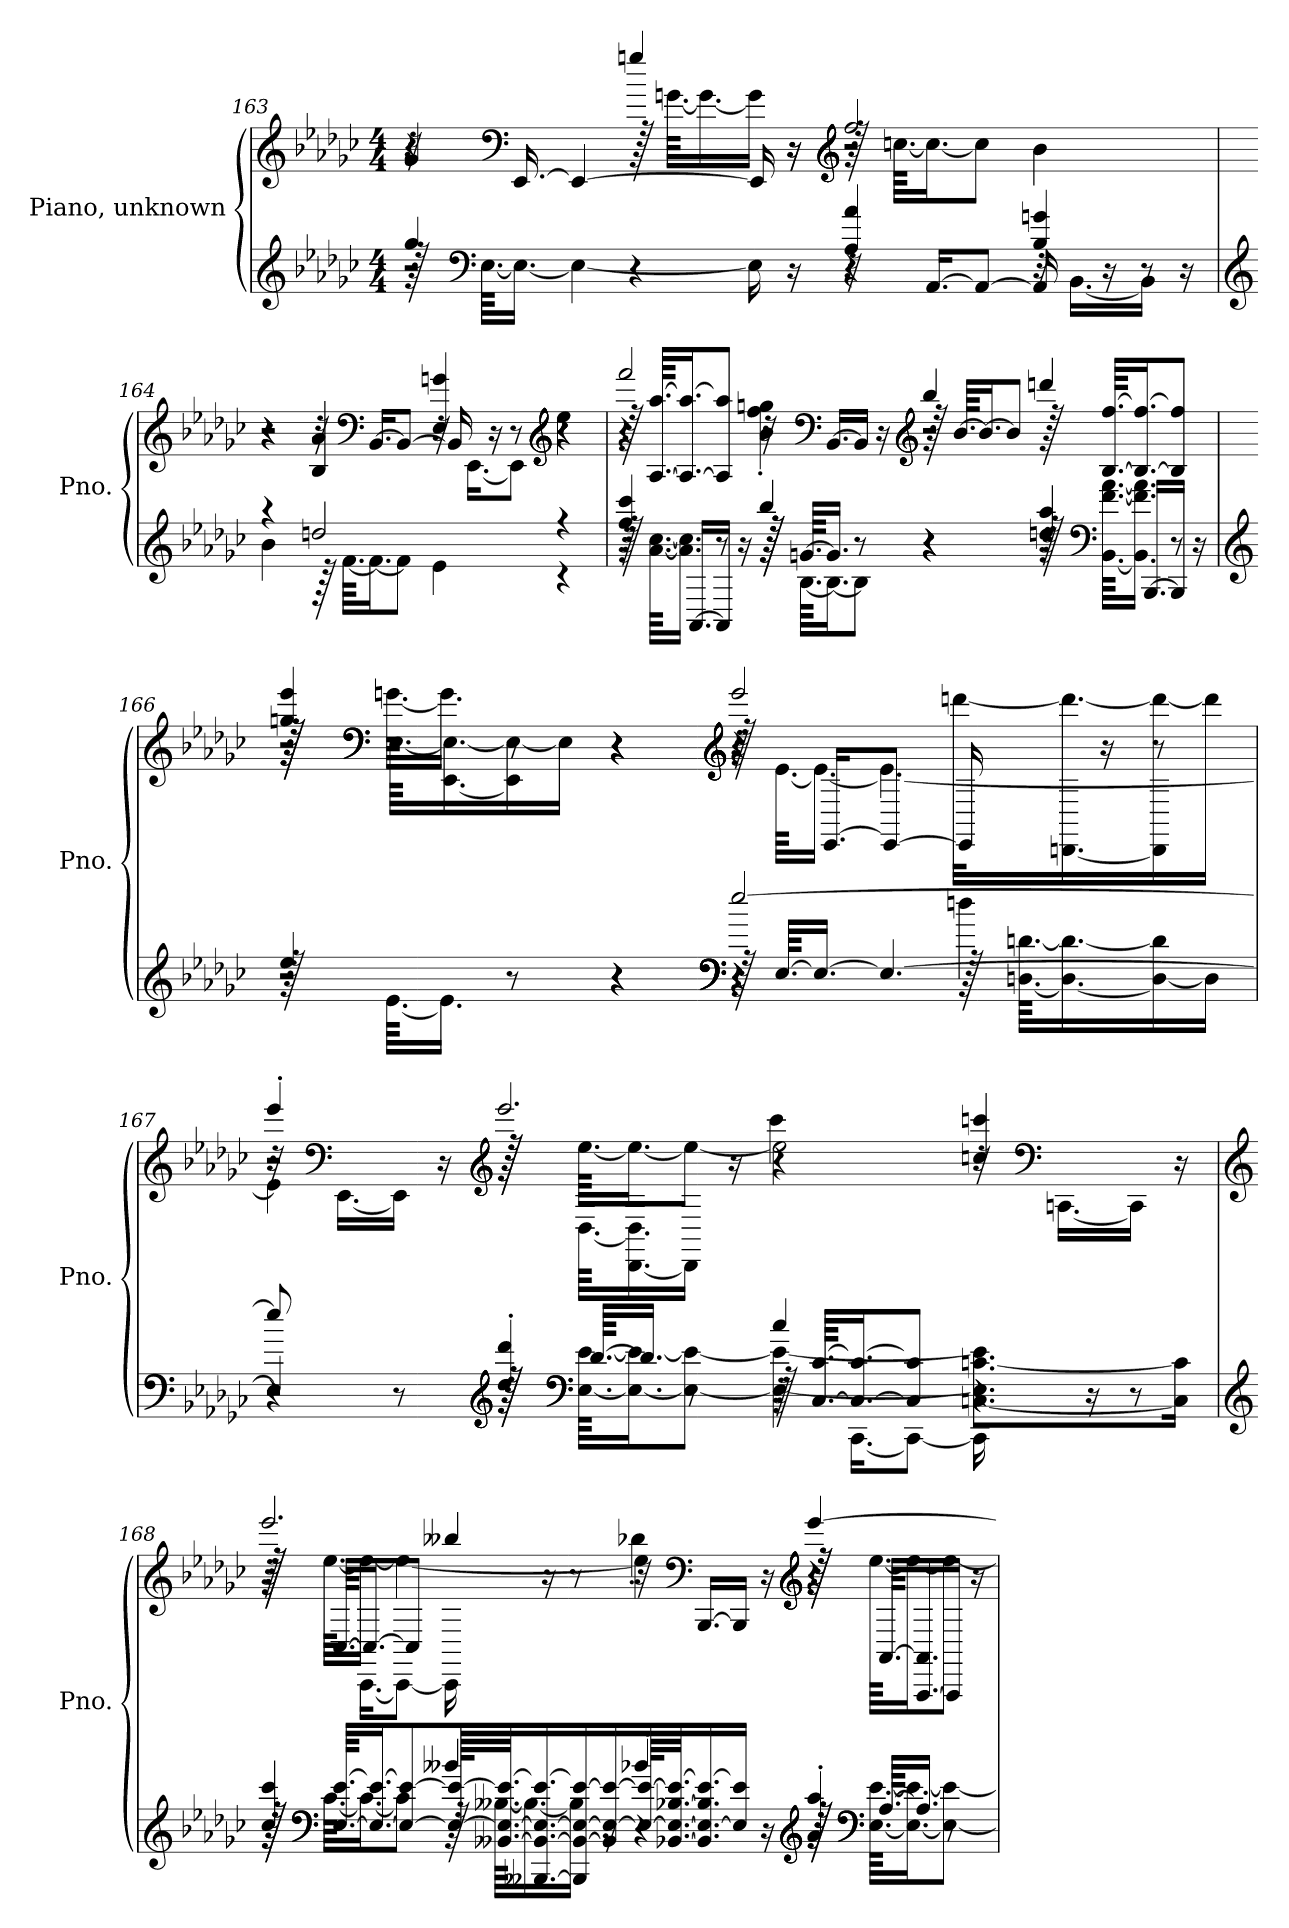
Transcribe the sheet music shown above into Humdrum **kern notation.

**kern	**kern
*part1	*part1
*staff2	*staff1
*I"Piano, unknown	*
*I'Pno.	*
!!LO:LB:g=z
*clefG2	*clefG2
*k[b-e-a-d-g-c-]	*k[b-e-a-d-g-c-]
*M4/4	*M4/4
=163	=163
*^	*^
*	*^	*	*^
4gg-/	128r	2r	4g-/	4r	32r
*clefF4	*	*	*	*	*
.	[64.E-\KKLL	.	.	.	.
*	*	*	*clefF4	*	*
.	16.E-\JJ_	.	.	.	[16.EE-/
.	4E-\_	.	.	.	4EE-/_
4r	.	.	4ggn/	128r	.
.	.	.	.	[64.gn\KKLL	.
.	.	.	.	16.g\_	.
.	16E-\]	.	.	16g\JJ]	16EE-/]
.	16r	.	.	16r	16r
*	*	*	*clefG2	*	*
4A-/ 4a-/	4r	32r	2ff/	128r	2r
.	.	.	.	[64.ccn\KKLL	.
.	.	[16.AA-/KL	.	16.cc\J_	.
.	.	8AA-/J_	.	8cc\J]	.
4B-/ 4gn/	32r	16AA-/]	.	4b-\	.
.	[16.BB-\LL	.	.	.	.
.	.	16r	.	.	.
.	16BB-\JJ]	8r	.	.	.
.	16r	.	.	.	.
*v	*v	*v	*	*	*
!!LO:LB:g=z	!!	!!
=164	=164	=164	=164
*clefG2	*	*	*
*^	*	*	*
4r	4b-\	4r	2r	4r
2ddn/	128r	4B-/ 4a-/	.	32r
.	[64.f\KKLL	.	.	.
*	*	*clefF4	*	*
.	16.f\J_	.	.	[16.BB-/KL
.	8f\J]	.	.	8BB-/J_
.	4e-\	4E-/ 4gn/	32r	16BB-/]
.	.	.	[16.EE-\KL	.
.	.	.	.	16r
.	.	.	8EE-\J]	8r
*	*	*clefG2	*	*
4r	4r	4r	4ee-\	4r
!!LO:LB:g=z	!!	!!
=165	=165	=165	=165	=165
*	*^	*	*	*
4ff/ 4ccc-/	128r	32r	2fff/	4r	128r
.	[64.a-\ [64.cc-\KKLL	.	.	.	[64.A-/ [64.aa-/KKLL
.	16.a-\] 16.cc-\]JJ	[16.AA-/LL	.	.	16.A-/_ 16.aa-/_J
.	8r	16AA-/JJ]	.	.	8A-/] 8aa-/]J
.	.	16r	.	.	.
4bb-/	128r	128r	.	4b-\' 4ff\' 4ggn\'	32r
.	[64.B-\KKLL	[64.gn/KKLL	.	.	.
*	*	*	*clefF4	*	*
.	16.B-\J_	16.g/JJ]	.	.	[16.BB-/LL
.	8B-\J]	8r	.	.	16BB-/JJ]
.	.	.	.	.	16r
*	*	*	*clefG2	*	*
4r	4r	4r	4bb-/	2r	128r
.	.	.	.	.	[64.b-/KKLL
.	.	.	.	.	16.b-/J_
.	.	.	.	.	8b-/J]
4ddn/ 4aa-/	128r	32r	4dddn/	.	128r
*clefF4	*	*	*	*	*
.	[64.BB-\ [64.f\ [64.a-\KKLL	.	.	.	[64.B-/ [64.ff/KKLL
.	16.BB-\] 16.f\] 16.a-\]JJ	[16.BBB-/LL	.	.	16.B-/_ 16.ff/_J
.	8r	16BBB-/JJ]	.	.	8B-/] 8ff/]J
.	.	16r	.	.	.
*v	*v	*v	*	*	*
*	*v	*v	*v
!!LO:LB:g=z
=166	=166
*clefG2	*
*^	*^
*	*^	*	*^
*	*	*^	*	*	*^
4ee-/	128r	2r	2r	4ggn/ 4eee-/	128r	2r	128r
*	*	*	*	*clefF4	*	*	*
.	[64.e-\KKLL	.	.	.	[64.gn\KKLL	.	[64.E-\KKLL
.	16.e-\JJ]	.	.	.	16.g\JJ]	.	[16.EE-\ 16.E-\_
.	8r	.	.	.	8r	.	16EE-\] 16E-\_
.	.	.	.	.	.	.	16E-\JJ]
4r	4r	.	.	4r	4r	.	4r
*clefF4	*	*	*	*clefG2	*	*	*
[2ee-/	4r	128r	4r	2eee-/	128r	32r	4r
.	.	[64.E-/KKLL	.	.	[64.e-\KKLL	.	.
.	.	16.E-/JJ_	.	.	16.e-\JJ_	[16.EE-/KL	.
.	.	4.E-/_	.	.	4.e-\_	8EE-/J_	.
.	128r	.	4ddn\	.	.	16EE-/]	[32dddn\KLL
.	[64.Dn\ [64.dn\KKLL	.	.	.	.	.	.
.	16.D\_ 16.d\_	.	.	.	.	.	[16.DDn\ 16.ddd\_
.	.	.	.	.	.	16r	.
.	16D\_ 16d\]	.	.	.	.	8r	16DD\] 16ddd\_
.	16D\JJ]	.	.	.	.	.	16ddd\JJ]
!!LO:PB:g=z	!!	!!	!!
=167	=167	=167	=167	=167	=167	=167	=167
8ee-/]	4r	4E-/]	2r	4eee-'/	4e-\]	2r	32r
*	*	*	*	*clefF4	*	*	*
.	.	.	.	.	.	.	[16.EE-\LL
8r	.	.	.	.	.	.	16EE-\JJ]
.	.	.	.	.	.	.	16r
*clefG2	*	*	*	*clefG2	*	*	*
4dd-/' 4ddd-/'	128r	128r	.	2.eee-/	128r	.	128r
*clefF4	*	*	*	*	*	*	*
.	[64.E-\ [64.e-\KKLL	[64.d-/KKLL	.	.	[64.ee-\KKLL	.	[64.D-\KKLL
.	16.E-\_ 16.e-\_J	16.d-/JJ]	.	.	16.ee-\J_	.	[16.DD-\ 16.D-\]
.	8E-\_ 8e-\_J	8r	.	.	8ee-\J_	.	16DD-\JJ]
.	.	.	.	.	.	.	16r
4cc-/	4E-\_ 4e-\_	128r	32r	.	2ee-\]	4r	4ccc-\
.	.	[64.C-/ [64.c-/KKLL	.	.	.	.	.
.	.	16.C-/_ 16.c-/_J	[16.CC-\KL	.	.	.	.
.	.	8C-/] 8c-/]J	8CC-\J_	.	.	.	.
4r	[8.Cn\ 8.E-\] [8.cn\ 8.e-\]L	4r	16CC-\]	.	.	4ccn/ 4cccn/	32r
*	*	*	*	*clefF4	*	*	*
.	.	.	.	.	.	.	[16.CCn\LL
.	.	.	16r	.	.	.	.
.	.	.	8r	.	.	.	16CC\JJ]
.	16C\] 16c\]Jk	.	.	.	.	.	16r
*v	*v	*v	*v	*	*	*	*
!!LO:LB:g=z	!!	!!	!!
=168	=168	=168	=168	=168
*clefG2	*clefG2	*	*	*
*^	*	*	*	*
*	*^	*	*	*	*
4cc-/ 4ccc-/	128r	128r	2.eee-/	128r	128r	32r
*clefF4	*	*	*	*	*	*
.	[64.c-\KKLL	[64.E-/ [64.e-/KKLL	.	[64.ee-\KKLL	[64.C-/KKLL	.
.	16.c-\J_	16.E-/_ 16.e-/_J	.	16.ee-\JJ_	16.C-/J_	[16.CC-\KL
.	8c-\J]	8E-/_ 8e-/_	.	4.ee-\_	8C-/J]	8CC-\J_
4b--X/	128r	128E-/_ 128e-/_KLLL	.	.	4bb--X/	16CC-\]
.	[64.B--X\KKLL	[64.BB--X/ 64.E-/_ 64.e-/_JJ	.	.	.	.
.	16.B--\_	[16.BBB--X/ 16.BB--/_ 16.E-/_ 16.e-/_	.	.	.	.
.	.	.	.	.	.	16r
.	16B--\JJ]	16BBB--/] 16BB--/_ 16E-/_ 16e-/_	.	.	.	8r
.	16r	16BB--/] 16E-/_ 16e-/_	.	.	.	.
4b-X'/	4r	128E-/_ 128e-/_KLL	.	4ee-\]	32r	4bb-X'\
.	.	[64.BB-X/ 64.E-/_ [64.B-X/ 64.e-/_JJ	.	.	.	.
*	*	*	*clefF4	*	*	*
.	.	16.BB-/] 16.E-/_ 16.B-/] 16.e-/_	.	.	[16.BBB-/LL	.
.	.	16E-/] 16e-/]JJ	.	.	16BBB-/JJ]	.
.	.	16r	.	.	16r	.
*clefG2	*	*	*clefG2	*	*	*
4a-/' 4aa-/'	128r	128r	[4eee-/	128r	128r	4r
*clefF4	*	*	*	*	*	*
.	[64.E-\ [64.e-\KKLL	[64.A-/KKLL	.	[64.ee-\KKLL	[64.AA-/KKLL	.
.	16.E-\_ 16.e-\_J	16.A-/JJ]	.	16.ee-\J_	[16.AAA-/ 16.AA-/]	.
.	8E-\_ 8e-\_J	8r	.	8ee-\J_	16AAA-/JJ]	.
.	.	.	.	.	16r	.
*v	*v	*v	*	*	*	*
*	*v	*v	*v	*v
=	=
*-	*-
